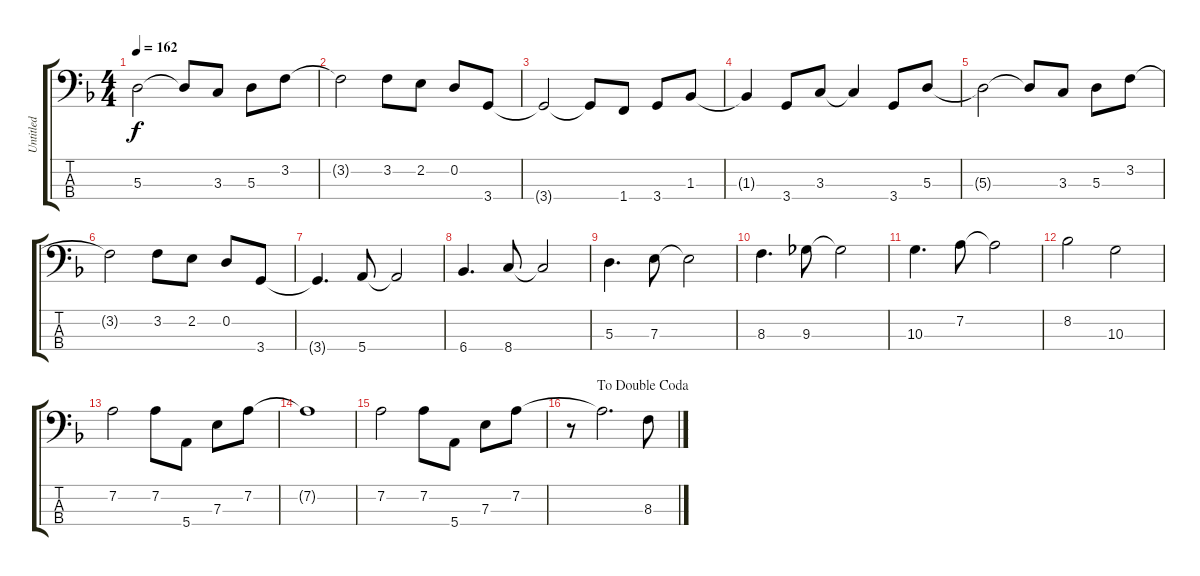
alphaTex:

\track ("Untitled" "Untitled") {instrument electricbassfinger}
\staff {score tabs}
\tuning (G2 D2 A1 E1) {hide}
\ts (4 4)
\tempo 162
\clef f4
\ks f
5.3{t}.2{dy f} 5.3{t}.8 3.3.8 5.3.8 3.2.8 |
3.2{t}.2 3.2.8 2.2.8 0.2.8 3.4.8 |
3.4{t}.2 3.4{t}.8 1.4.8 3.4.8 1.3.8 |
1.3{t}.4 3.4.8 3.3.8 3.3{t}.4 3.4.8 5.3.8 |
5.3{t}.2 5.3{t}.8 3.3.8 5.3.8 3.2.8 |
3.2{t}.2 3.2.8 2.2.8 0.2.8 3.4.8 |
3.4{t}.4{d} 5.4.8 5.4{t}.2 |
6.4.4{d} 8.4.8 8.4{t}.2 |
5.3.4{d} 7.3.8 7.3{t}.2 |
8.3.4{d} 9.3.8 9.3{t}.2 |
10.3.4{d} 7.2.8 7.2{t}.2 |
8.2.2 10.3.2 |
7.2.2 7.2.8 5.4.8 7.3.8 7.2.8 |
7.2{t}.1 |
7.2.2 7.2.8 5.4.8 7.3.8 7.2.8 |
\jump dadoublecoda
r.8 7.2{t}.2{d} 8.3.8
